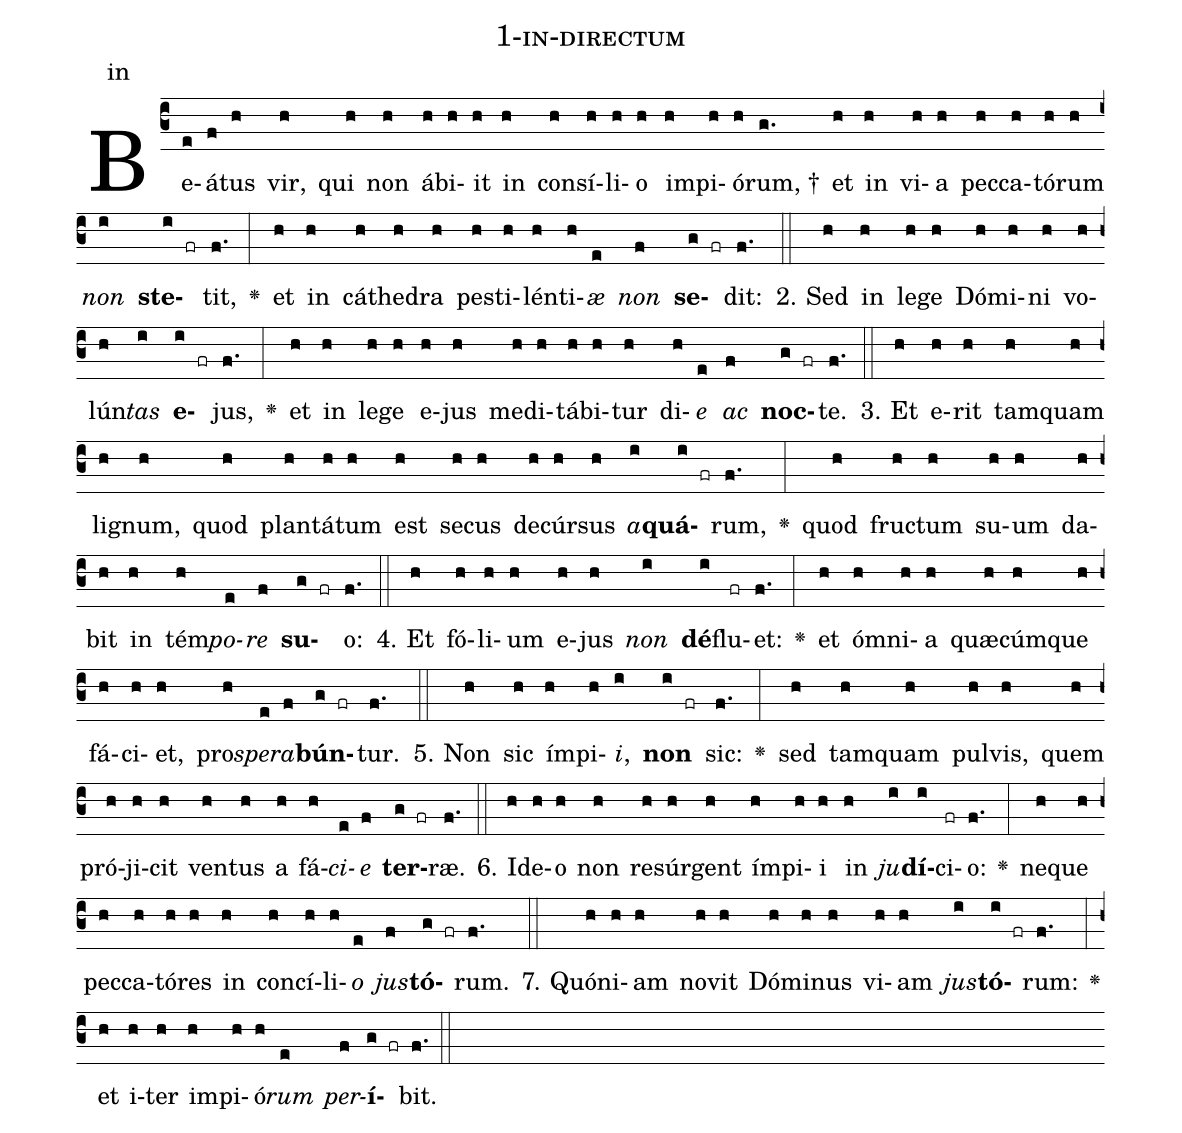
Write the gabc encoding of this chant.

name: 1-in-directum;
annotation: in;
%%
(c3)Be(e)á(f)tus(h) vir,(h) qui(h) non(h) áb(h)i(h)it(h) in(h) con(h)sí(h)li(h)o(h) im(h)pi(h)ó(h)rum, †(g.) et(h) in(h) vi(h)a(h) pec(h)ca(h)tó(h)rum(h) <i>non</i>(i) <b>ste</b>(i fr)tit,(f.) <v>\greheightstar</v>(:) et(h) in(h) cá(h)the(h)dra(h) pes(h)ti(h)lén(h)ti(h)<i>æ</i>(e) <i>non</i>(f) <b>se</b>(g fr)dit:(f.) (::)
2. Sed(h) in(h) le(h)ge(h) Dó(h)mi(h)ni(h) vo(h)lún(h)<i>tas</i>(i) <b>e</b>(i fr)jus,(f.) <v>\greheightstar</v>(:) et(h) in(h) le(h)ge(h) e(h)jus(h) me(h)di(h)tá(h)bi(h)tur(h) di(h)<i>e</i>(e) <i>ac</i>(f) <b>noc</b>(g fr)te.(f.) (::)
3. Et(h) e(h)rit(h) tam(h)quam(h) li(h)gnum,(h) quod(h) plan(h)tá(h)tum(h) est(h) se(h)cus(h) de(h)cúr(h)sus(h) <i>a</i>(i)<b>quá</b>(i fr)rum,(f.) <v>\greheightstar</v>(:) quod(h) fruc(h)tum(h) su(h)um(h) da(h)bit(h) in(h) tém(h)<i>po</i>(e)<i>re</i>(f) <b>su</b>(g fr)o:(f.) (::)
4. Et(h) fó(h)li(h)um(h) e(h)jus(h) <i>non</i>(i) <b>dé</b>(i)flu(fr)et:(f.) <v>\greheightstar</v>(:) et(h) óm(h)ni(h)a(h) quæ(h)cúm(h)que(h) fá(h)ci(h)et,(h) pro(h)<i>spe</i>(e)<i>ra</i>(f)<b>bún</b>(g fr)tur.(f.) (::)
5. Non(h) sic(h) ím(h)pi(h)<i>i</i>,(i) <b>non</b>(i fr) sic:(f.) <v>\greheightstar</v>(:) sed(h) tam(h)quam(h) pul(h)vis,(h) quem(h) pró(h)ji(h)cit(h) ven(h)tus(h) a(h) fá(h)<i>ci</i>(e)<i>e</i>(f) <b>ter</b>(g fr)ræ.(f.) (::)
6. Id(h)e(h)o(h) non(h) re(h)súr(h)gent(h) ím(h)pi(h)i(h) in(h) <i>ju</i>(i)<b>dí</b>(i)ci(fr)o:(f.) <v>\greheightstar</v>(:) ne(h)que(h) pec(h)ca(h)tó(h)res(h) in(h) con(h)cí(h)li(h)<i>o</i>(e) <i>jus</i>(f)<b>tó</b>(g fr)rum.(f.) (::)
7. Quón(h)i(h)am(h) no(h)vit(h) Dó(h)mi(h)nus(h) vi(h)am(h) <i>jus</i>(i)<b>tó</b>(i fr)rum:(f.) <v>\greheightstar</v>(:) et(h) i(h)ter(h) im(h)pi(h)ó(h)<i>rum</i>(e) <i>per</i>(f)<b>í</b>(g fr)bit.(f.) (::)
